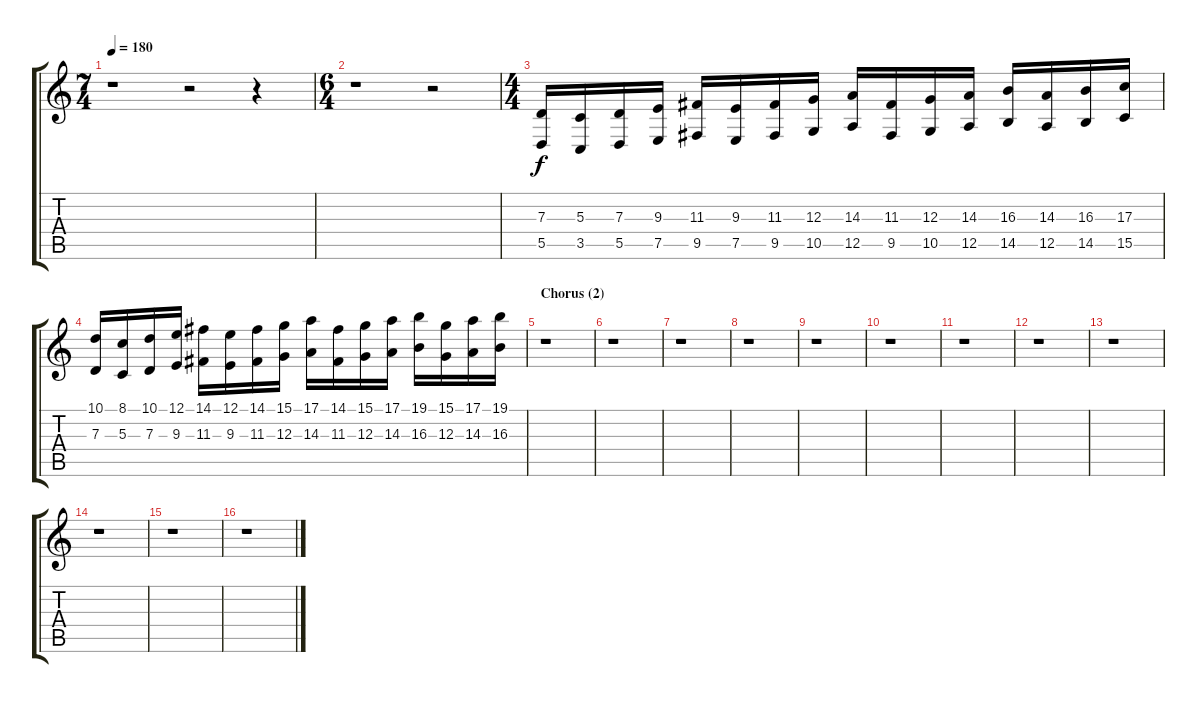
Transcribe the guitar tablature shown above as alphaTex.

\track "" {instrument lead2sawtooth}
\staff {score tabs}
\tuning (E4 B3 G3 D3 A2 E2) {hide}
\ts (7 4)
\tempo 180
\clef g2
\ks c
r.1{dy f} r.2 r.4 |
\ts (6 4)
r.1 r.2 |
\ts (4 4)
(7.3 5.5).16{volume 13 instrument stringensemble1} (5.3 3.5).16 (7.3 5.5).16 (9.3 7.5).16 (11.3 9.5).16 (9.3 7.5).16 (11.3 9.5).16 (12.3 10.5).16 (14.3 12.5).16 (11.3 9.5).16 (12.3 10.5).16 (14.3 12.5).16 (16.3 14.5).16 (14.3 12.5).16 (16.3 14.5).16 (17.3 15.5).16 |
(10.1 7.3).16 (8.1 5.3).16 (10.1 7.3).16 (12.1 9.3).16 (14.1 11.3).16 (12.1 9.3).16 (14.1 11.3).16 (15.1 12.3).16 (17.1 14.3).16 (14.1 11.3).16 (15.1 12.3).16 (17.1 14.3).16 (19.1 16.3).16 (15.1 12.3).16 (17.1 14.3).16 (19.1 16.3).16 |
\section ("" "Chorus (2)")
r.1 |
r.1 |
r.1 |
r.1 |
r.1 |
r.1 |
r.1 |
r.1 |
r.1 |
r.1 |
r.1 |
r.1
